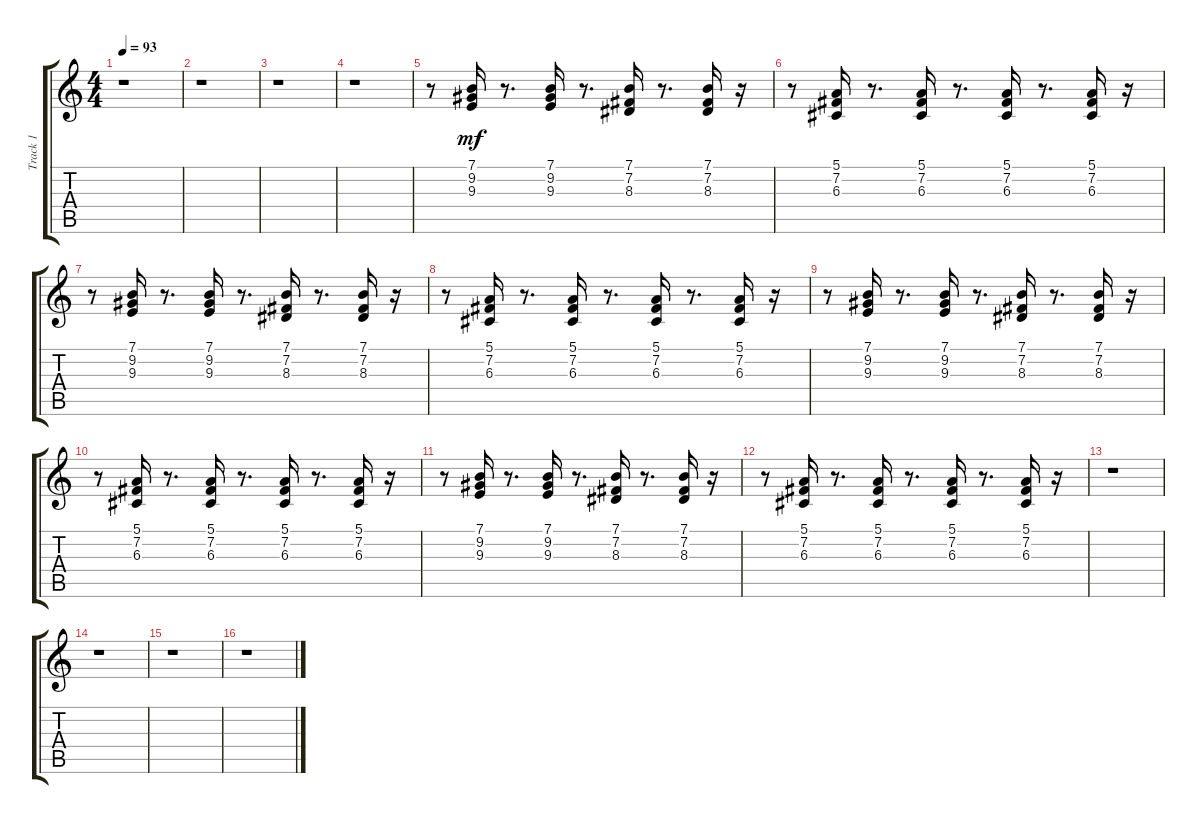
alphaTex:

\track ("Track 1" "Track 1") {instrument synthbrass1}
\staff {score tabs}
\tuning (E4 B3 G3 D3 A2 E2) {hide}
\ts (4 4)
\tempo 93
\clef g2
\ks c
r.1{dy mf} |
r.1 |
r.1 |
r.1 |
r.8 (7.1 9.2 9.3).16 r.8{d} (7.1 9.2 9.3).16 r.8{d} (7.1 7.2 8.3).16 r.8{d} (7.1 7.2 8.3).16 r.16 |
r.8 (5.1 7.2 6.3).16 r.8{d} (5.1 7.2 6.3).16 r.8{d} (5.1 7.2 6.3).16 r.8{d} (5.1 7.2 6.3).16 r.16 |
r.8 (7.1 9.2 9.3).16 r.8{d} (7.1 9.2 9.3).16 r.8{d} (7.1 7.2 8.3).16 r.8{d} (7.1 7.2 8.3).16 r.16 |
r.8 (5.1 7.2 6.3).16 r.8{d} (5.1 7.2 6.3).16 r.8{d} (5.1 7.2 6.3).16 r.8{d} (5.1 7.2 6.3).16 r.16 |
r.8 (7.1 9.2 9.3).16 r.8{d} (7.1 9.2 9.3).16 r.8{d} (7.1 7.2 8.3).16 r.8{d} (7.1 7.2 8.3).16 r.16 |
r.8 (5.1 7.2 6.3).16 r.8{d} (5.1 7.2 6.3).16 r.8{d} (5.1 7.2 6.3).16 r.8{d} (5.1 7.2 6.3).16 r.16 |
r.8 (7.1 9.2 9.3).16 r.8{d} (7.1 9.2 9.3).16 r.8{d} (7.1 7.2 8.3).16 r.8{d} (7.1 7.2 8.3).16 r.16 |
r.8 (5.1 7.2 6.3).16 r.8{d} (5.1 7.2 6.3).16 r.8{d} (5.1 7.2 6.3).16 r.8{d} (5.1 7.2 6.3).16 r.16 |
r.1 |
r.1 |
r.1 |
r.1
